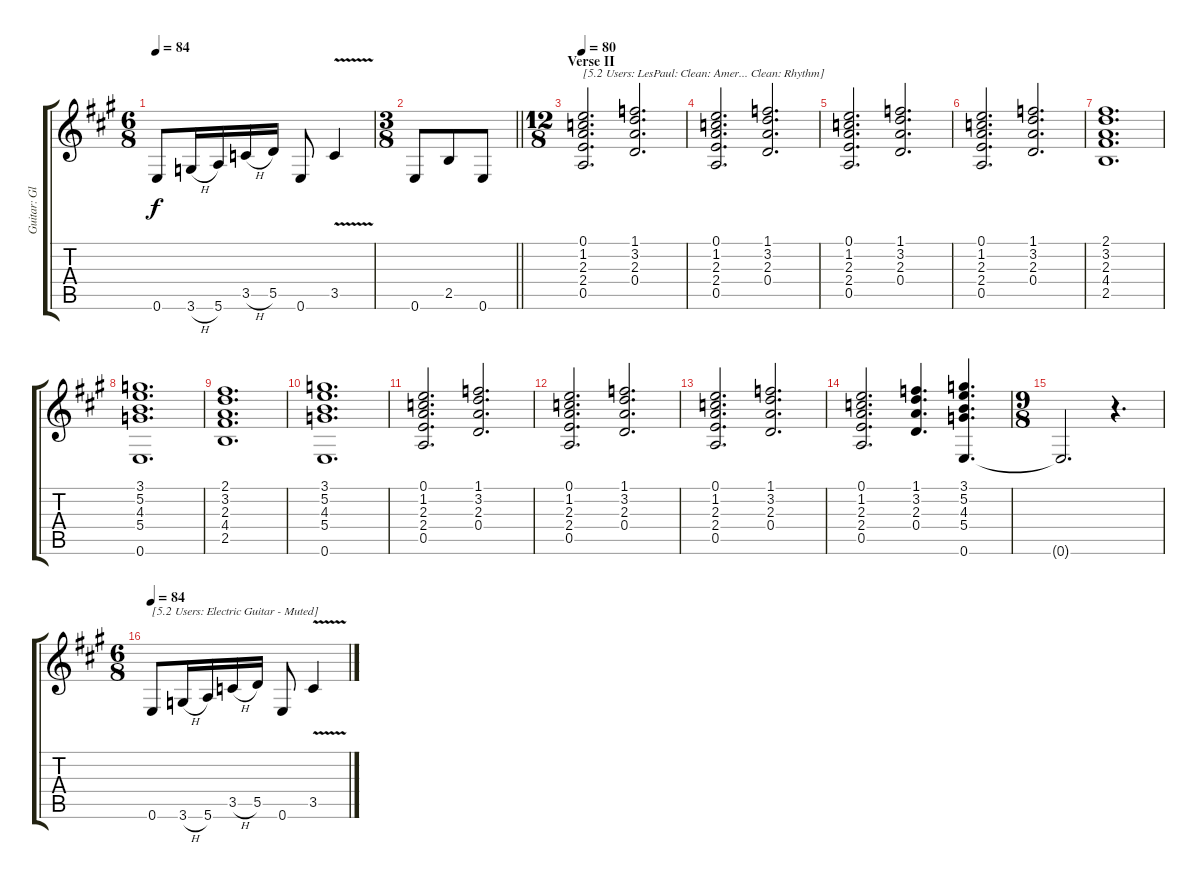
\track ("Guitar: Glenn" "Guitar: Gl") {instrument distortionguitar}
\staff {score tabs}
\tuning (E4 B3 G3 D3 A2 E2) {hide}
\ts (6 8)
\tempo 84
\clef g2
\ks a
0.6.8{dy f} 3.6{h}.16 5.6.16 3.5{h}.16 5.5.16 0.6.8 3.5{v}.4 |
\ts (3 8)
\barLineRight lightlight
0.6.8 2.5.8 0.6.8 |
\ts (12 8)
\section ("" "Verse II")
\tempo 80
(0.1 1.2 2.3 2.4 0.5).2{d txt "[5.2 Users: LesPaul: Clean: Amer... Clean: Rhythm]" volume 13 instrument electricguitarclean} (1.1 3.2 2.3 0.4).2{d} |
(0.1 1.2 2.3 2.4 0.5).2{d} (1.1 3.2 2.3 0.4).2{d} |
(0.1 1.2 2.3 2.4 0.5).2{d} (1.1 3.2 2.3 0.4).2{d} |
(0.1 1.2 2.3 2.4 0.5).2{d} (1.1 3.2 2.3 0.4).2{d} |
(2.1 3.2 2.3 4.4 2.5).1{d} |
(3.1 5.2 4.3 5.4 0.6).1{d} |
(2.1 3.2 2.3 4.4 2.5).1{d} |
(3.1 5.2 4.3 5.4 0.6).1{d} |
(0.1 1.2 2.3 2.4 0.5).2{d} (1.1 3.2 2.3 0.4).2{d} |
(0.1 1.2 2.3 2.4 0.5).2{d} (1.1 3.2 2.3 0.4).2{d} |
(0.1 1.2 2.3 2.4 0.5).2{d} (1.1 3.2 2.3 0.4).2{d} |
(0.1 1.2 2.3 2.4 0.5).2{d} (1.1 3.2 2.3 0.4).4{d} (3.1 5.2 4.3 5.4 0.6).4{d} |
\ts (9 8)
0.6{t}.2{d} r.4{d} |
\ts (6 8)
\tempo 84
0.6.8{txt "[5.2 Users: Electric Guitar - Muted]" instrument electricguitarmuted} 3.6{h}.16 5.6.16 3.5{h}.16 5.5.16 0.6.8 3.5{v}.4
